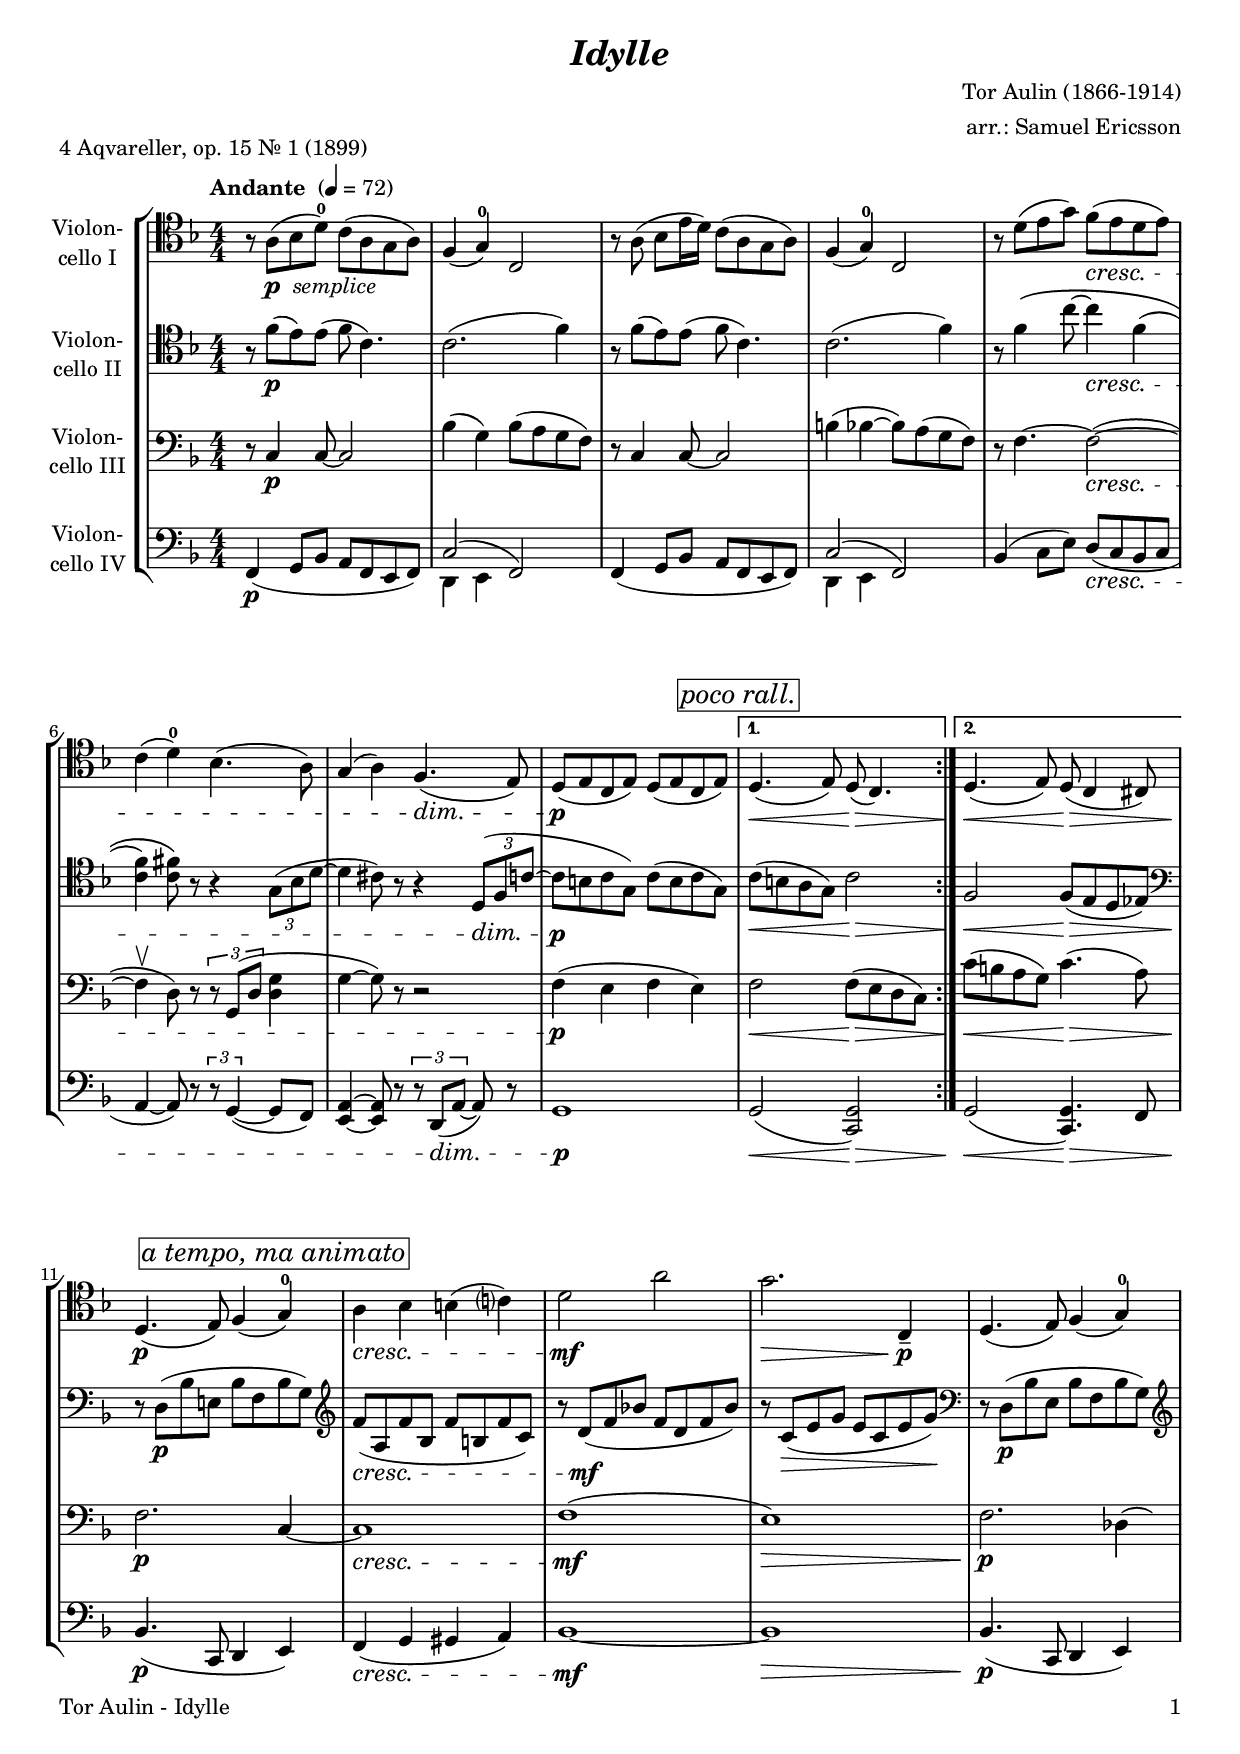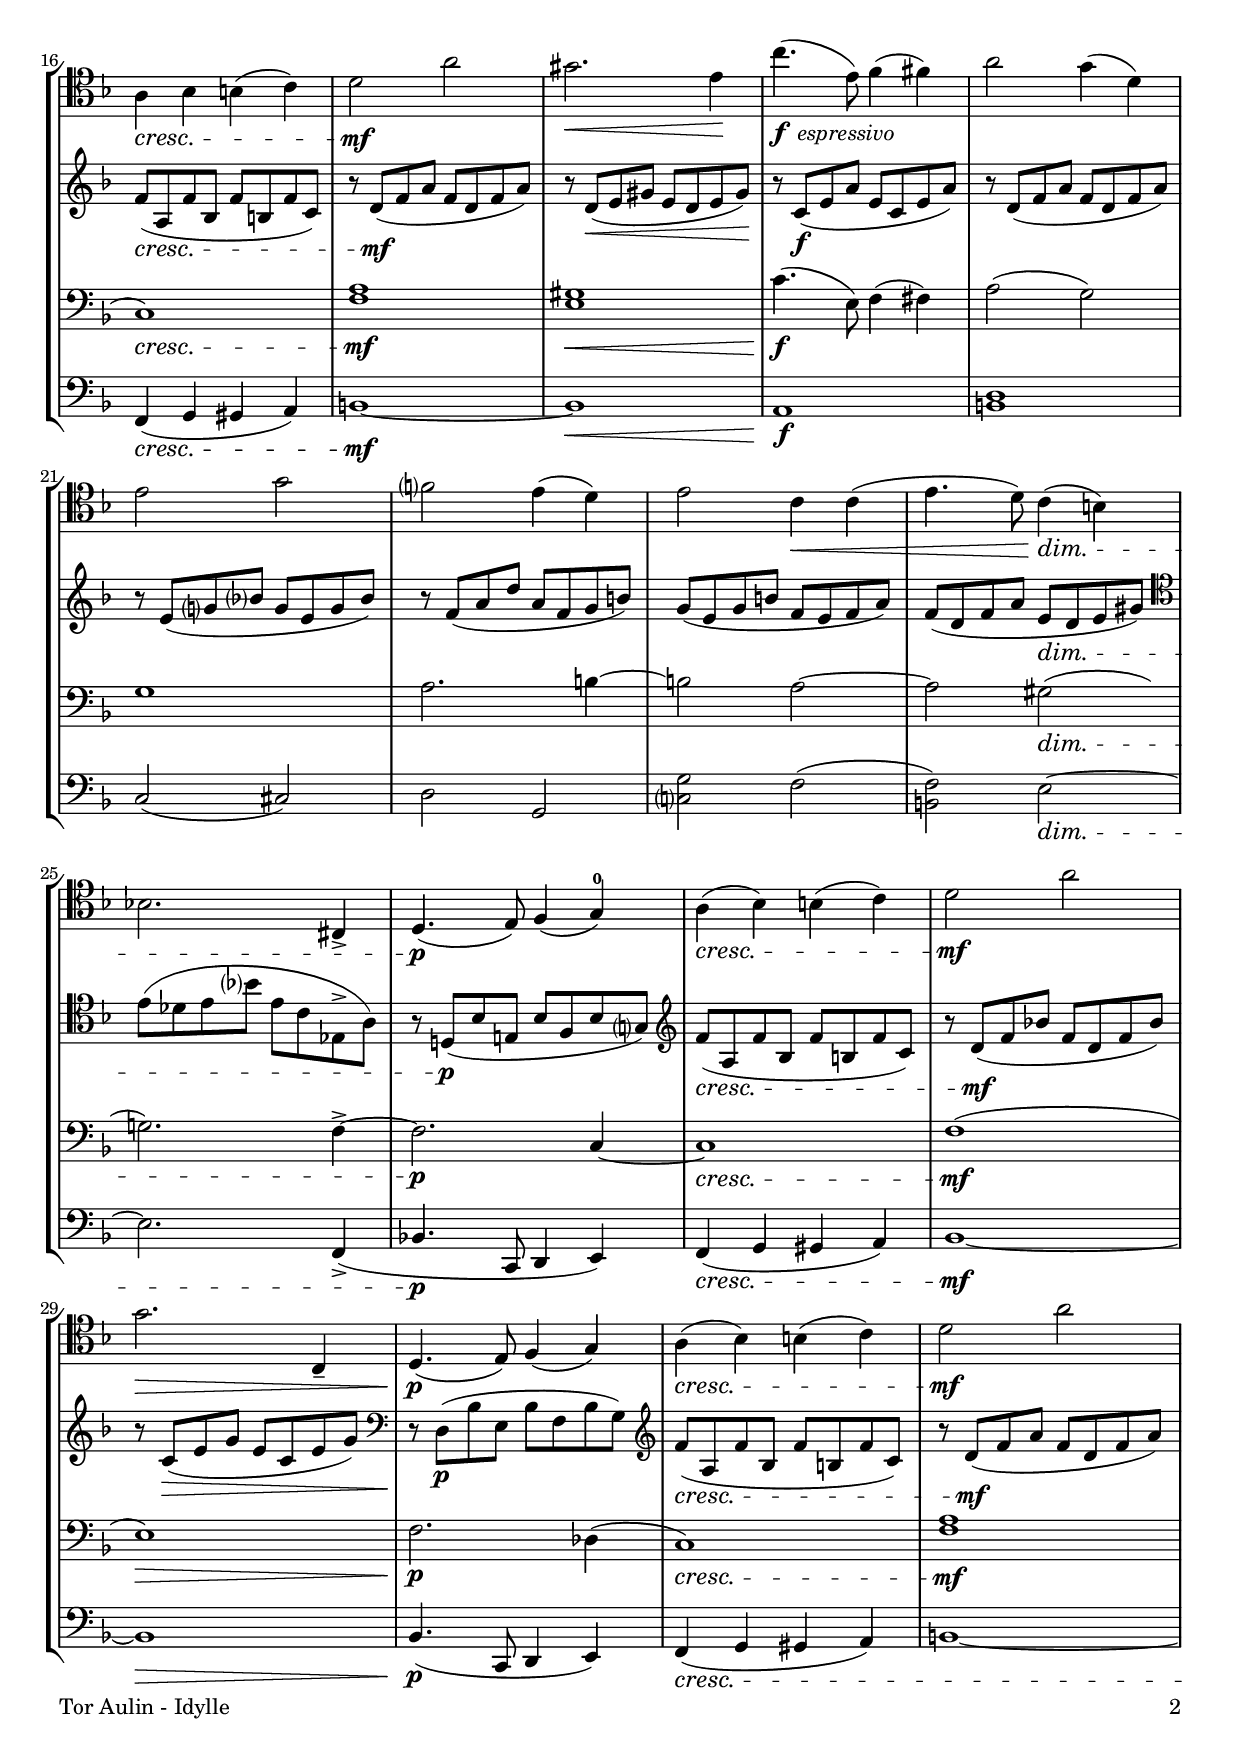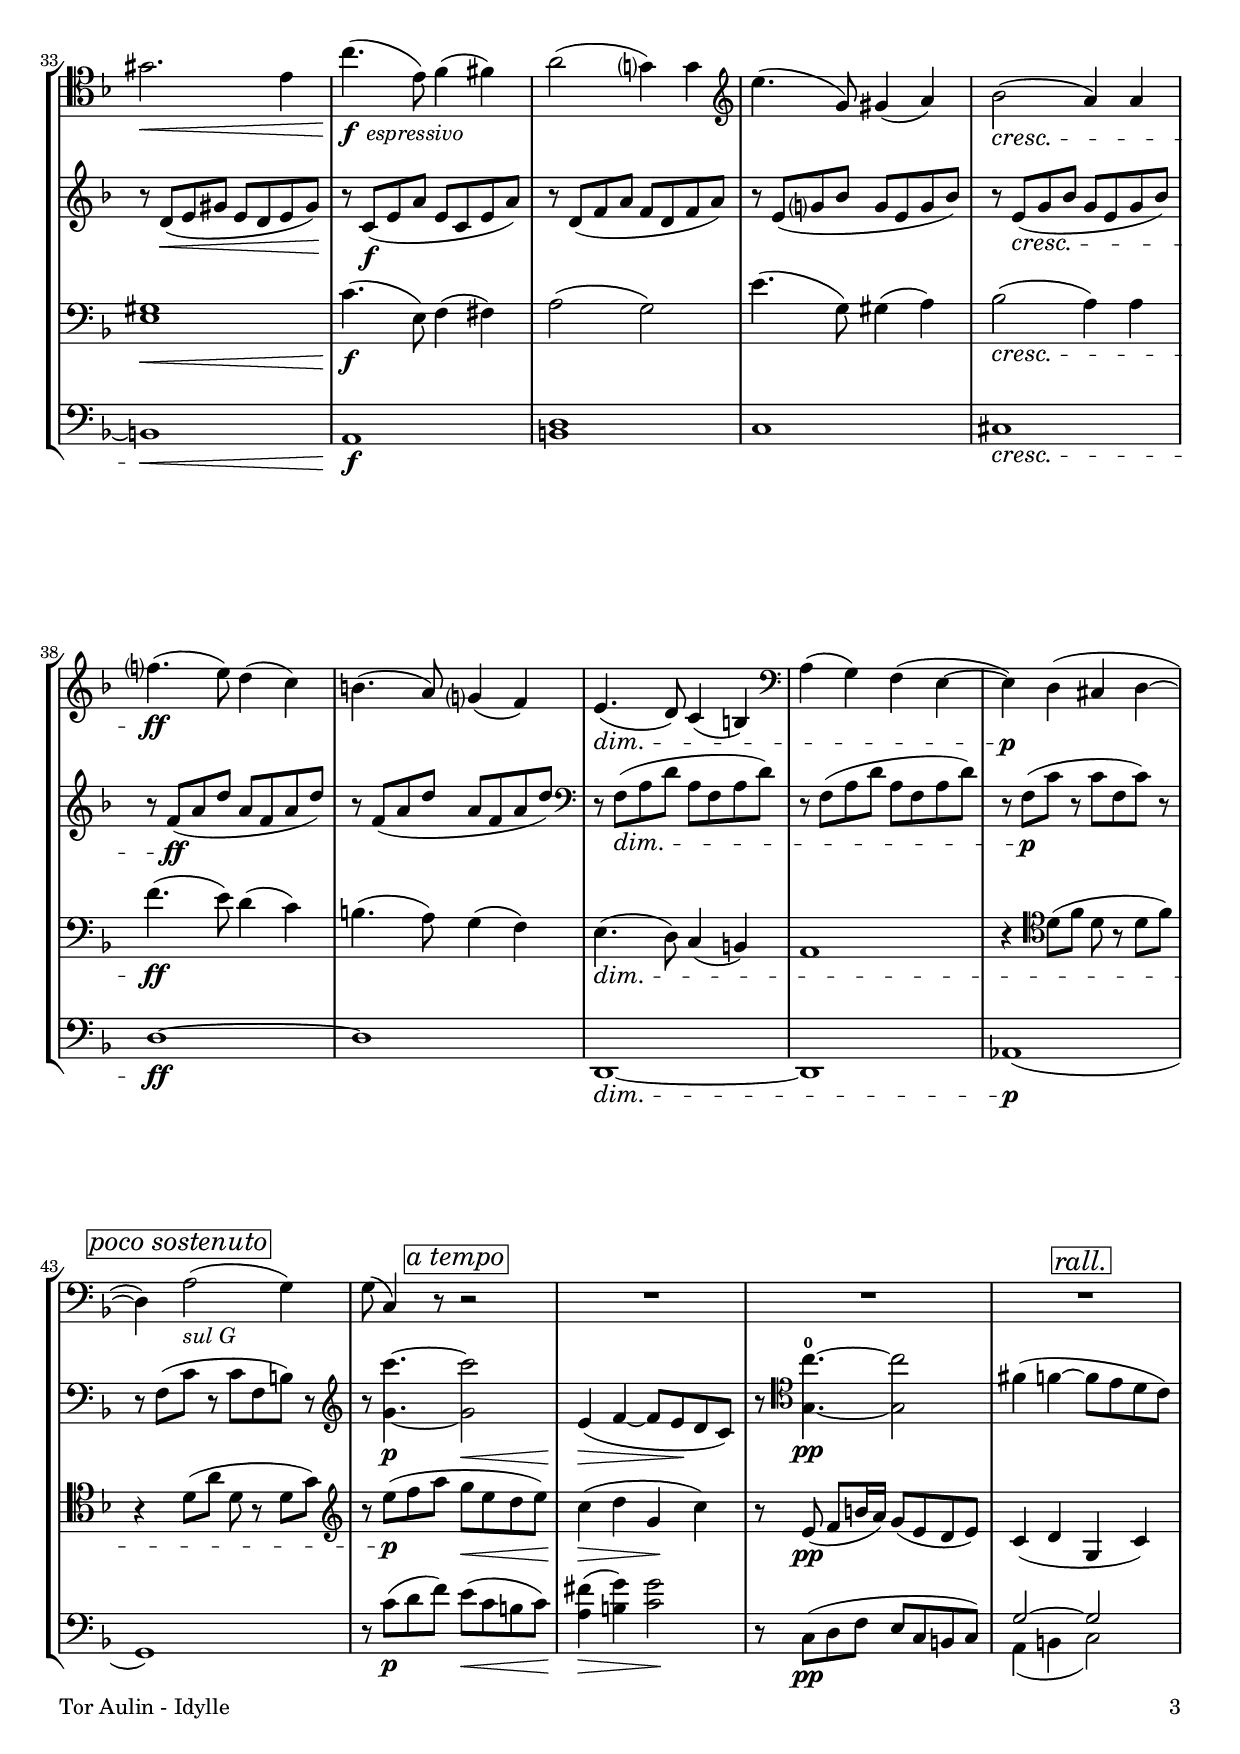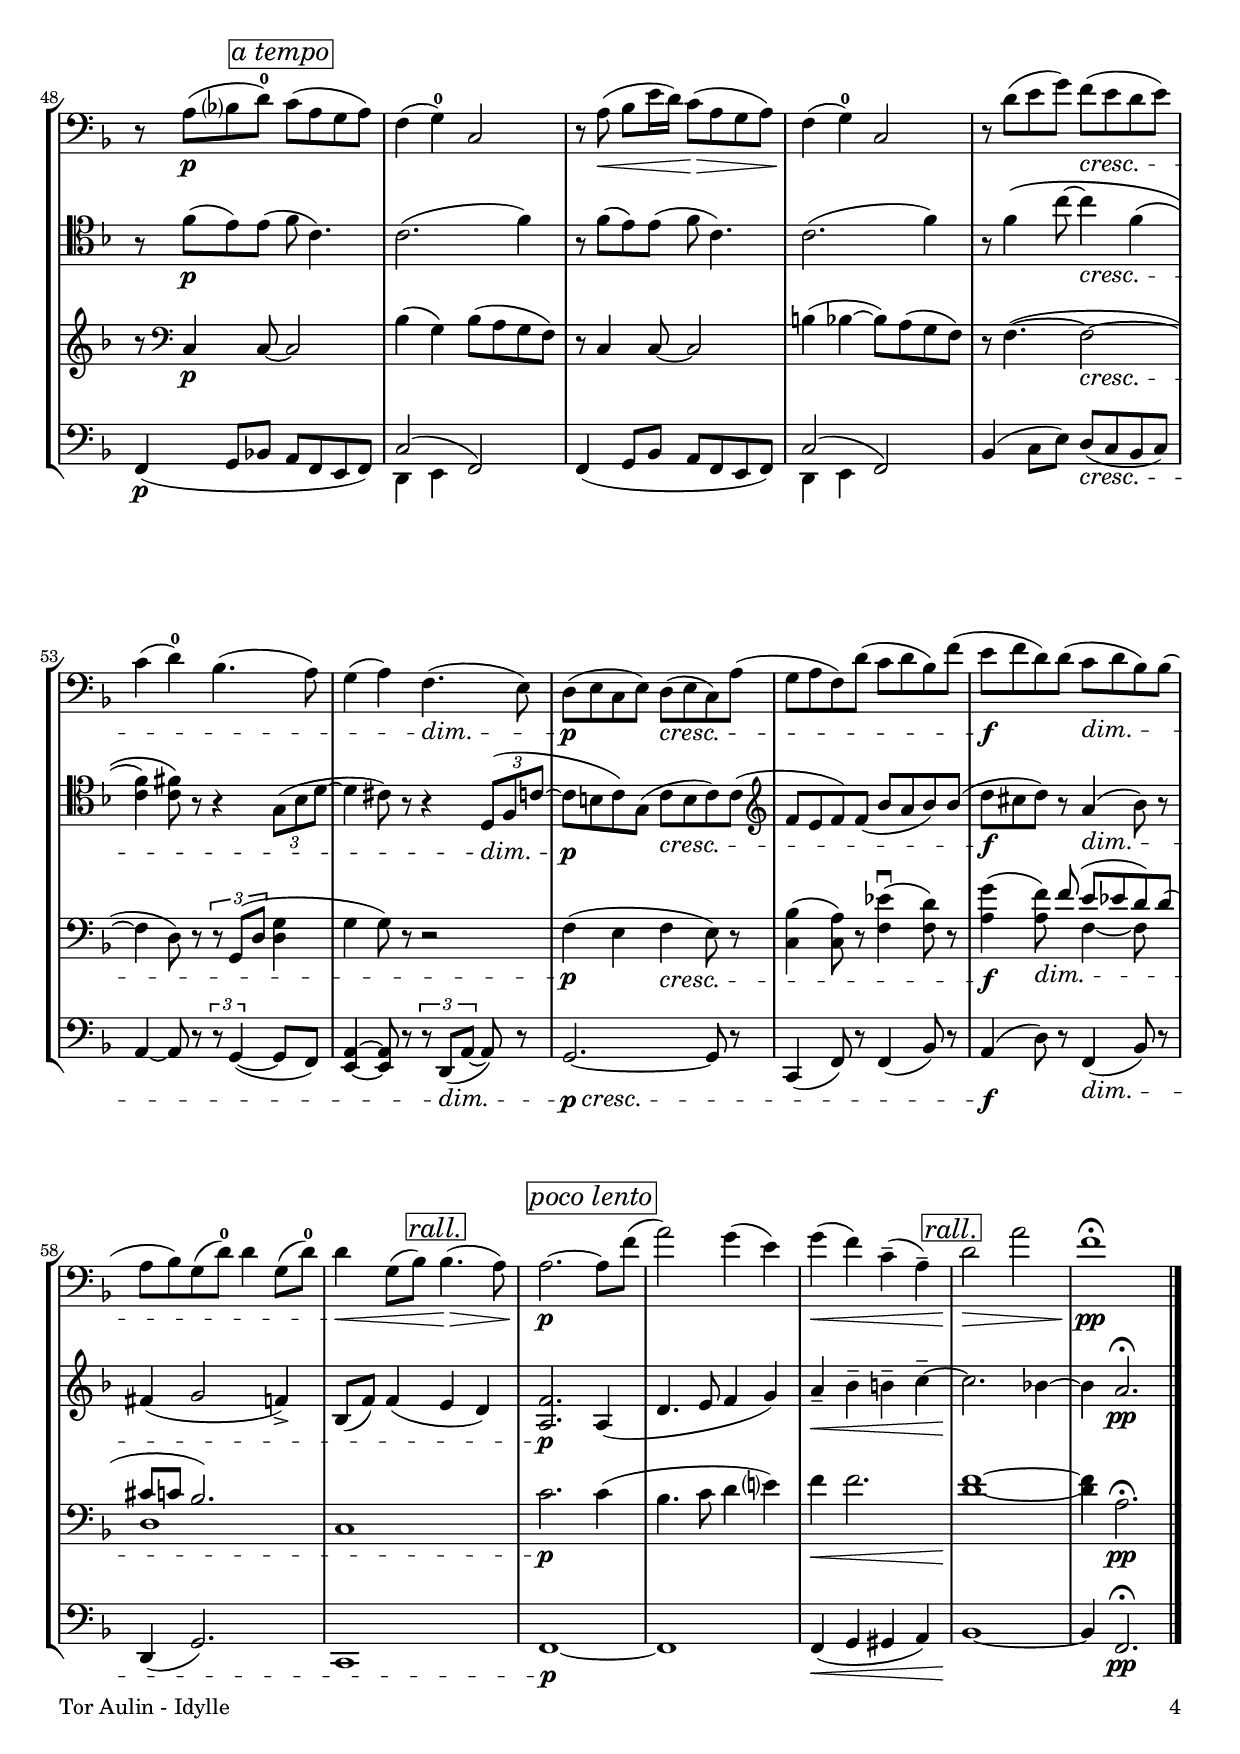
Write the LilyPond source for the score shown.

\version "2.18.2"
\include "deutsch.ly"
  
#(set-global-staff-size 19)

\header {
  title     = \markup \bold \italic "Idylle"
  composer  = "Tor Aulin (1866-1914)"
  arranger  = "arr.: Samuel Ericsson"
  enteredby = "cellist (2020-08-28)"
  piece     = "4 Aqvareller, op. 15 Nr. 1 (1899)"
}

voiceconsts = {
  \key f \major
  \time 4/4
  \clef "bass"
  \numericTimeSignature
  \compressFullBarRests
  % Set default beaming for all staves
%  \set Timing.beamExceptions = #'()
%  \set Timing.baseMoment     = #(ly:make-moment 1 4)
%  \set Timing.beatStructure  = #'(1 1 1)
  \tempo "Andante " 4=72
}

micl = "clarinet"
mifl = "flute"
miob = "oboe"
mifh = "french horn"
misx = "tenor sax"
mist = "string ensemble 1"
miba = "cello"

arco = \markup \italic "(arco)"
atem = \mark \markup \box \italic "a tempo"
atma = \mark \markup \box \italic "a tempo, ma animato"
fesp = \markup { \dynamic f \italic " espressivo" }
pdol = \markup { \dynamic p \italic " e dolce" }
pesp = \markup { \dynamic p \italic " espressivo" }
psep = \markup { \dynamic p \italic " semplice" }
piul = \mark \markup \box \italic "più lento"
pizz = \markup \italic "(pizz.)"
pole = \mark \markup \box \italic "poco lento"
poso = \mark \markup \box \italic "poco sostenuto"
pral = \mark \markup \box \italic "poco rall."
rall = \mark \markup \box \italic "rall."
suld = \markup \italic "sul D"
sulg = \markup \italic "sul G"

va = \relative c' {
  \voiceconsts
  \clef "tenor"

  \repeat volta 2 {
    r8 a(_\psep b d)-0 c( a g a)
    f4( g)-0 c,2
    r8 a'( b e16 d) c8( a g a)
    f4( g)-0 c,2
    r8 d'( e g) f(\cresc e d e)

    c4( d)-0 b4.( a8)
    g4( a) f4.(\dim e8)
    d(\p e c e) d( e c e) \pral
  }
  \alternative {
    { d4.(\< e8) d(\!\> c4.) }
    { d4.(\!\< e8) d(\!\> c4 cis8) }
  }
  d4.(\!\p e8) f4( \atma g)-0
  a\cresc b h( c?)
  d2\mf a'

  g2.\> c,,4--\!\p
  d4.( e8) f4( g)-0
  a\cresc b h( c)
  d2\mf a'
  gis2.\< e4\!

  c'4.(_\fesp  e,8) f4( fis)
  a2 g4( d)
  e2 g
  f? e4( d)
  e2 c4\< c(

  e4. d8) c4(\!\dim h)
  b!2. cis,4->
  d4.(\p e8) f4( g)-0
  a(\cresc b) h( c)
  
  d2\mf a'
  g2.\> c,,4--
  d4.(\!\p e8) f4( g)
  a(\cresc b) h( c)
  d2\mf a'

  gis2.\< e4
  c'4.(\!_\fesp e,8) f4( fis)
  a2( g?4) g \clef "treble"
  e'4.( g,8) gis4( a)
  b2(\cresc a4) a

  f'?4.(\ff e8) d4( c)
  h4.( a8) g?4( f)
  e4.(\dim d8) c4( h) \clef "bass"
  a( g) f( e~
  e)\p d( cis d~

  d) \poso a'2(_\sulg g4)
  g8( c,4) r8 \atem r2
  R1*3
  r8 a'(\p b? d)-0 \atem c( a g a)
  f4( g)-0 c,2
  r8 a'(\< b e16 d) c8(\!\> a g a)
  f4(\! g)-0 c,2

  r8 d'( e g) f(\cresc e d e)
  c4( d)-0 b4.( a8)
  g4( a) f4.(\dim e8)
  d(\p e c e) d(\cresc e c) a'(

  g a f) d'( c d b) f'(
  e\f f d) d( c\dim d b) b(
  a b) g( d')-0 d4 g,8( d')-0
  d4\< g,8( b) \rall b4.(\!\> a8)
  a2.~\!\p \pole a8 f'(

  a2) g4( e)
  g(\< f) c(-- a)-- \rall
  d2\!\> a'
  f1\fermata\!\pp \bar "|."
}

vb = \relative c' {
  \voiceconsts
  \clef "tenor"

  \repeat volta 2 {
    r8 f[(\p e) e]( f c4.)
    c2.( f4)
    r8 f[(e) e]( f c4.)
    c2.( f4)
    r8 f4\( c'8~ c4\cresc f,(

    <c f>) <c fis>8\) r r4 \tuplet 3/2 4 { g8( b d~ }
    d4 cis8) r r4 \tuplet 3/2 4 { d,8(\dim f c'~ }
    c\p h c g) c( h c g) \pral
  }
  \alternative {
    { c(\< h a g) c2\!\> }
    { f,\!\< f8(\!\> e d es) }
  }
  \clef "bass" r\! d(\p b' e,! b' f \atma b g) \clef "treble"
  f'(\cresc a, f' b, f' h, f' c)
  r d(\mf f b! f d f b)

  r c,(\> e g e c e g)\! \clef "bass"
  r d,(\p b' e, b' f b g) \clef "treble"
  f'(\cresc a, f' b, f' h, f' c)
  r d(\mf f a f d f a)
  r d,(\< e gis e d e gis)\!

  r c,(\f e a e c e a)
  r d,( f a f d f a)
  r e( g? b? g e g b)
  r f( a d a f g h)
  g( e g h f e f a)

  f( d f a e\dim d e gis) \clef "tenor"
  e( des e b'? e, c es,-> a)
  r d,!(\p b' e,! b' f b g?) \clef "treble"
  f'(\cresc a, f' b, f' h, f' c)

  r d(\mf f b! f d f b)
  r c,(\> e g e c e g) \clef "bass"
  r\! d,(\p b' e, b' f b g) \clef "treble"
  f'(\cresc a, f' b, f' h, f' c)
  r d(\mf f a f d f a)

  r d,(\< e gis e d e gis)\!
  r c,(\f e a e c e a)
  r d,( f a f d f a)
  r e( g? b g e g b)
  r e,(\cresc g b g e g b)

  r f(\ff a d a f a d)
  r f,( a d a f a d) \clef "bass"
  r f,,(\dim a d a f a d)
  r f,( a d a f a d)
  r f,(\p c' r c f, c') r

  r f,( \poso c' r c f, h) r \clef "treble"
  r <g' c'>4.~\p \atem <g c'>2\<
  e4(\!\> f~ f8 e\! d c)
  r \clef "tenor" <g c'>4.~-0\pp <g c'>2

  fis'4( f~ \rall f8 e d c)
  r f(\p e) e( \atem f c4.)
  c2.( f4)
  r8 f( e) e( f c4.)
  c2.( f4)

  r8 f4\( c'8~ c4\cresc f,(
  <c f>) <c fis>8\) r r4 \tuplet 3/2 4 { g8( b d~ }
  d4 cis8) r r4 \tuplet 3/2 4 { d,8(\dim f c'~ }
  c\p h c) g( c\cresc h c) c( \clef "treble"

  f e f) f( b a b) b(
  d\f cis d) r a4(\dim b8) r
  fis4( g2 f4)->
  b,8( f') f4( \rall e d)
  <a f'>2.\p \pole a4(

  d4. e8 f4 g)
  a--\< b-- h-- c~-- \rall
  c2.\! b!4~
  b a2.\fermata\pp \bar "|."
}

vc = \relative c {
  \voiceconsts

  \repeat volta 2 {
    r8 c4\p c8~ c2
    b'4( g) b8( a g f)
    r c4 c8 ~ c2
    h'4( b~ b8) a( g f)
    r f4.~ f2(~\cresc

    f4\upbow d8) r \tuplet 3/2 4 { r g,( d' } <d g>4
    g~ g8) r r2
    f4(\p e f e) \pral
  }
  \alternative {
    { f2\< f8(\!\> e d c) }
    { c'8(\!\< h a g) c4.(\!\> a8) }
  }
  f2.\!\p \atma c4~
  c1\cresc
  f(\mf

  e)\>
  f2.\!\p des4(
  c1)\cresc
  <f a>\mf
  <e gis>\<

  c'4.(\!\f e,8) f4( fis)
  a2( g)
  g1
  a2. h4~
  h!2 a~

  a gis(\dim
  g!2.) f4~->
  f2.\p c4~
  c1\cresc

  f(\mf
  e)\>
  f2.\!\p des4(
  c1)\cresc
  <f a>\mf

  <e gis>\<
  c'4.(\!\f e,8) f4( fis)
  a2( g)
  e'4.( g,8) gis4( a)
  b2(\cresc a4) a

  f'4.(\ff e8) d4( c)
  h4.( a8) g4( f)
  e4.(\dim d8) c4( h)
  a1
  r4 \clef "tenor" d'8( f d r d f)

  r4 \poso d8( a' d, r d g) \clef "treble"
  r e'(\p f a \atem g\< e d e)
  c4(\!\> d g,\! c)
  r8 e,(\pp f h16 a) g8( e d e)

  c4( d \rall g, c)
  r8 \clef "bass" c,4\p c8~ \atem c2
  b'4( g) b8( a g f)
  r c4 c8~ c2
  h'4( b~ b8) a( g f)

  r f4.(~ f2~\cresc
  f4 d8) r \tuplet 3/2 4 { r g,( d' } <d g>4
  g g8) r r2
  f4(\p e f\cresc e8) r

  <c b'>4( <c a'>8) r <f es'>4(\downbow <f d'>8) r
  <a g'>4(\f <a f'>8)\dim << {
    f'( e es d) d(
    cis c b2.) } \\ {
      s8 f4~ f8 s
      d1 } >>
  << { s2 \rall s } \\ c1 >>
  c'2.\p \pole c4(

  b4. c8 d4 e?)
  f\< f2. \rall
  <d f>1~\!
  <d f>4 a2.\fermata\pp \bar "|."
}

vd = \relative c, {
  \voiceconsts

  \repeat volta 2 {
    f4(\p g8 b a f e f)
    << { c'2( f,) } \\ { d4 e s2 } >>
    f4( g8 b a f e f)
    << { c'2( f,) } \\ { d4 e s2 } >>
    b'4( c8 e) d(\cresc c b c

    a4~ a8) r \tuplet 3/2 4 { r g4(~ } g8 f)
    <e a>4~ <e a>8 r  \tuplet 3/2 4 { r d(\dim a'~ } a) r
    g1\p \pral
  }
  \alternative {
    { g2(\< <c, g'>)\!\> }
    { g'2(\!\< <c, g'>4.)\!\> f8 }
  }
  b4.(\!\p c,8 d4 \atma e)
  f(\cresc g gis a)
  b1~\mf

  b\>
  b4.(\p c,8 d4 e)
  f(\cresc g gis a)
  h1~\mf
  h\<

  a\!\f
  <h d>
  c2( cis)
  d g,
  <c? g'> f(

  <h, f'>) e~\dim
  e2. f,4(->
  b!4.\p c,8 d4 e)
  f(\cresc g gis a)

  b1~\mf
  b\>
  b4.(\!\p c,8 d4 e)
  f(\cresc g gis a)
  h1~

  h\<
  a\!\f
  <h d>
  c
  cis\cresc

  d~\ff
  d
  d,~\dim
  d
  as'(\p

  g)
  r8 c'(\p d f) \atem e(\< c h c)
  <a fis'>4(\!\> <h g'>) <c g'>2\!
  r8 c,(\pp d f e c h c)

  << { g'2~ \rall g } \\ { a,4( h c2) } >>
  f,4(\p g8 b! \atem a f e f)
  << { c'2( f,) } \\ { d4 e s2 } >>
  f4( g8 b a f e f)
  << { c'2( f,) } \\ { d4 e s2 } >>

  b'4( c8 e) d(\cresc c b c)
  a4~ a8 r \tuplet 3/2 4 { r g4(~ } g8 f)
  <e a>4~ <e a>8 r \tuplet 3/2 4 { r d(\dim a'~ } a) r
  g2.~\p\cresc g8 r

  c,4( f8) r f4( b8) r
  a4(\f d8) r f,4(\dim b8) r
  d,4( g2.)
  << { s2 \rall s } \\ c,1 >>
  f~\p

  f
  f4(\< g gis a) \rall
  b1~\!
  b4 f2.\fermata\pp \bar "|."
}


music = \new StaffGroup <<
      \new Staff {
	\set Staff.midiInstrument = \miba
	\set Staff.instrumentName = \markup \center-column { "Violon-" "cello I" }
	\transpose f f { \va }
      }

      \new Staff {
	\set Staff.midiInstrument = \miba
	\set Staff.instrumentName = \markup \center-column { "Violon-" "cello II" }
	\transpose f f { \vb }
      }

      \new Staff {
	\set Staff.midiInstrument = \miba
	\set Staff.instrumentName = \markup \center-column { "Violon-" "cello III" }
	\transpose f f { \vc }
      }

      \new Staff {
	\set Staff.midiInstrument = \miba
	\set Staff.instrumentName = \markup \center-column { "Violon-" "cello IV" }
	\transpose f f { \vd }
      }
>>

\book {
   \paper {
    print-page-number = ##t
    print-first-page-number = ##t
    ragged-last-bottom = ##f
    oddHeaderMarkup = \markup \null
    evenHeaderMarkup = \markup \null
    oddFooterMarkup = \markup {
      \fill-line {
        \on-the-fly #print-page-number-check-first
        "Tor Aulin - Idylle" \fromproperty #'page:page-number-string
      }
    }
    evenFooterMarkup = \oddFooterMarkup
  } \score {
    \music
    \layout {}
  }

  \score {
    \unfoldRepeats \music

    \midi {
      \context {
        \Score
      }
    }
  }
}